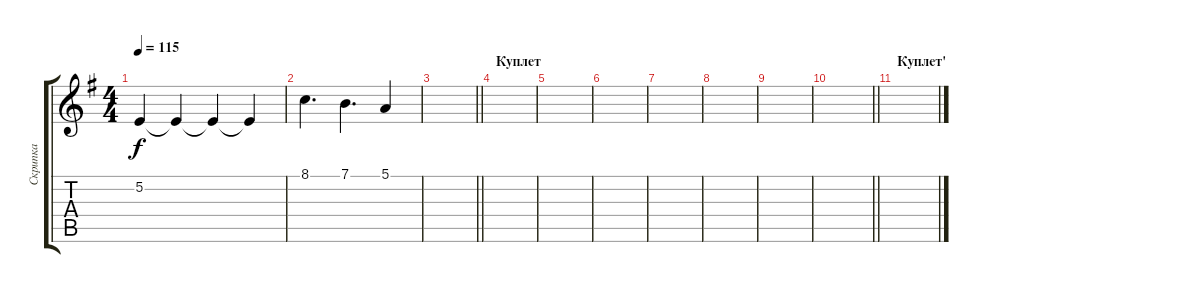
\track ("Скрипка" "Скрипка") {instrument violin}
\staff {score tabs}
\tuning (E4 B3 G3 D3 A2 E2) {hide}
\ts (4 4)
\tempo 115
\clef g2
\ks g
5.2.4{dy f} 5.2{t}.4 5.2{t}.4 5.2{t}.4 |
8.1.4{d} 7.1.4{d} 5.1.4 |
\barLineRight lightlight
|
\section ("" "Куплет")
|
|
|
|
|
|
\barLineRight lightlight
|
\section ("" "Куплет'")
